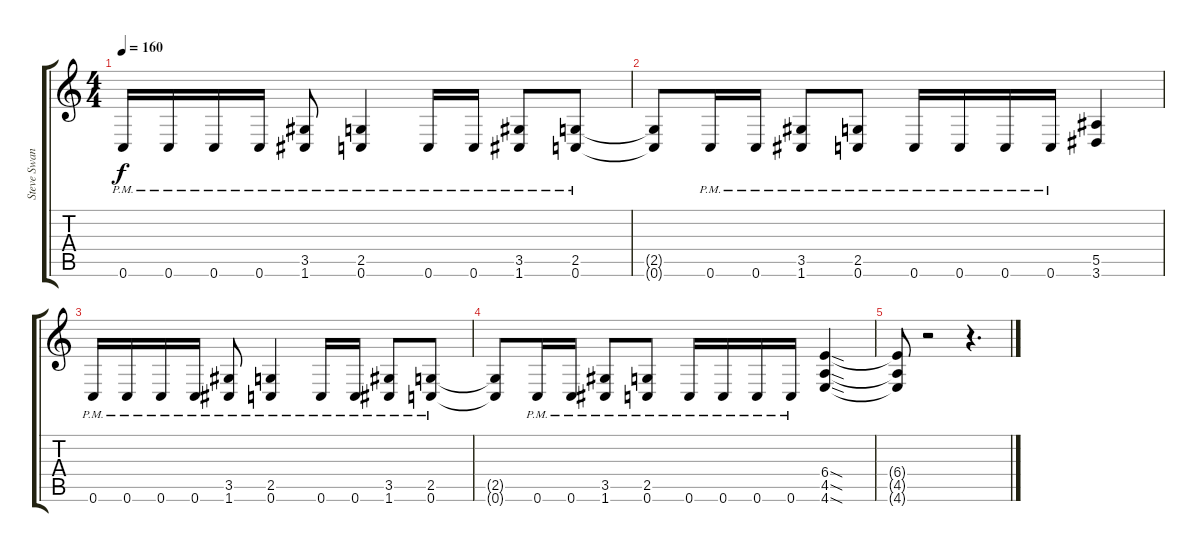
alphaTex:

\track ("Steve Swanson (Guitar)" "Steve Swan") {instrument distortionguitar}
\staff {score tabs}
\tuning (C4 G3 Eb3 Bb2 F2 C2) {hide}
\ts (4 4)
\tempo 160
\clef g2
\ks c
0.6{pm}.16{dy f} 0.6{pm}.16 0.6{pm}.16 0.6{pm}.16 (3.5{pm} 1.6{pm}).8 (2.5{pm} 0.6{pm}).4 0.6{pm}.16 0.6{pm}.16 (3.5{pm} 1.6{pm}).8 (2.5{pm} 0.6{pm}).8 |
(2.5{t} 0.6{t}).8 0.6{pm}.16 0.6{pm}.16 (3.5{pm} 1.6{pm}).8 (2.5{pm} 0.6{pm}).8 0.6{pm}.16 0.6{pm}.16 0.6{pm}.16 0.6{pm}.16 (5.5 3.6).4 |
0.6{pm}.16 0.6{pm}.16 0.6{pm}.16 0.6{pm}.16 (3.5{pm} 1.6{pm}).8 (2.5{pm} 0.6{pm}).4 0.6{pm}.16 0.6{pm}.16 (3.5{pm} 1.6{pm}).8 (2.5{pm} 0.6{pm}).8 |
(2.5{t} 0.6{t}).8 0.6{pm}.16 0.6{pm}.16 (3.5{pm} 1.6{pm}).8 (2.5{pm} 0.6{pm}).8 0.6{pm}.16 0.6{pm}.16 0.6{pm}.16 0.6{pm}.16 (6.4{sod} 4.5{sod} 4.6{sod}).4 |
(6.4{t} 4.5{t} 4.6{t}).8 r.2 r.4{d}
